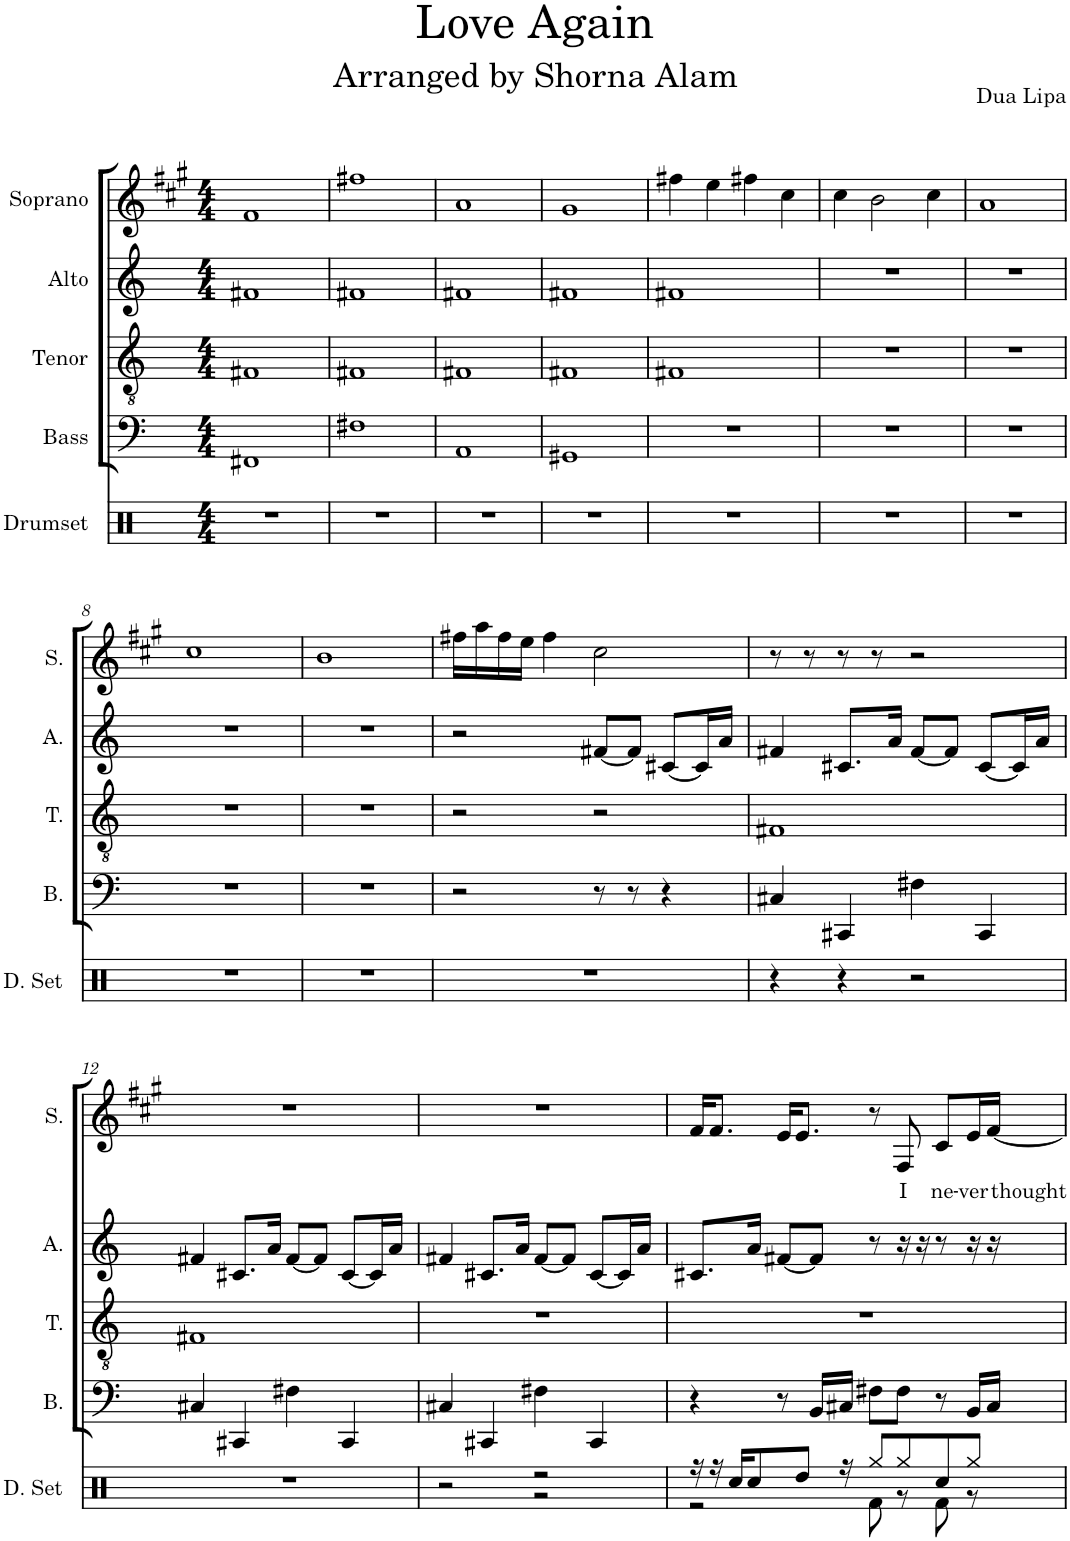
**kern	**kern	**kern	**kern	**kern	**text
*part5	*part4	*part3	*part2	*part1	*part1
*staff5	*staff4	*staff3	*staff2	*staff1	*staff1
*I"Drumset	*I"Bass	*I"Tenor	*I"Alto	*I"Soprano	*
*I'D. Set	*I'B.	*I'T.	*I'A.	*I'S.	*
*clefX	*clefF4	*clefGv2	*clefG2	*clefG2	*
*k[]	*k[]	*k[]	*k[]	*k[f#c#g#]	*
*M4/4	*M4/4	*M4/4	*M4/4	*M4/4	*
=1	=1	=1	=1	=1	=1
1r	1FF#X	1F#X	1f#X	1f#	.
=2	=2	=2	=2	=2	=2
1r	1F#X	1F#X	1f#X	1ff#X	.
=3	=3	=3	=3	=3	=3
1r	1AA	1F#X	1f#X	1a	.
=4	=4	=4	=4	=4	=4
1r	1GG#X	1F#X	1f#X	1g#	.
=5	=5	=5	=5	=5	=5
1r	1r	1F#X	1f#X	4ff#X\	.
.	.	.	.	4ee\	.
.	.	.	.	4ff#X\	.
.	.	.	.	4cc#\	.
=6	=6	=6	=6	=6	=6
1r	1r	1r	1r	4cc#\	.
.	.	.	.	2b\	.
.	.	.	.	4cc#\	.
=7	=7	=7	=7	=7	=7
1r	1r	1r	1r	1a	.
!!LO:LB:g=z
=8	=8	=8	=8	=8	=8
1r	1r	1r	1r	1cc#	.
=9	=9	=9	=9	=9	=9
1r	1r	1r	1r	1b	.
=10	=10	=10	=10	=10	=10
1r	2r	2r	2r	16ff#X\LL	.
.	.	.	.	16aa\	.
.	.	.	.	16ff#\	.
.	.	.	.	16ee\JJ	.
.	.	.	.	4ff#\	.
.	8r	2r	[8f#X/L	2cc#\	.
.	8r	.	8f#/J]	.	.
.	4r	.	[8c#X/L	.	.
.	.	.	16c#/L]	.	.
.	.	.	16a/JJ	.	.
=11	=11	=11	=11	=11	=11
4r	4C#X/	1F#X	4f#X/	8r	.
.	.	.	.	8r	.
4r	4CC#X/	.	8.c#X/L	8r	.
.	.	.	.	8r	.
.	.	.	16a/Jk	.	.
2r	4F#X\	.	[8f#/L	2r	.
.	.	.	8f#/J]	.	.
.	4CC#/	.	[8c#/L	.	.
.	.	.	16c#/L]	.	.
.	.	.	16a/JJ	.	.
!!LO:LB:g=z
=12	=12	=12	=12	=12	=12
1r	4C#X/	1F#X	4f#X/	1r	.
.	4CC#X/	.	8.c#X/L	.	.
.	.	.	16a/Jk	.	.
.	4F#X\	.	[8f#/L	.	.
.	.	.	8f#/J]	.	.
.	4CC#/	.	[8c#/L	.	.
.	.	.	16c#/L]	.	.
.	.	.	16a/JJ	.	.
=13	=13	=13	=13	=13	=13
*^	*	*	*	*	*
2r	2ryy	4C#X/	1r	4f#X/	1r	.
.	.	4CC#X/	.	8.c#X/L	.	.
.	.	.	.	16a/Jk	.	.
2r	2r	4F#X\	.	[8f#/L	.	.
.	.	.	.	8f#/J]	.	.
.	.	4CC#/	.	[8c#/L	.	.
.	.	.	.	16c#/L]	.	.
.	.	.	.	16a/JJ	.	.
=14	=14	=14	=14	=14	=14	=14
16r	2r	4r	1r	8.c#X/L	16f#/KL	.
16r	.	.	.	.	8.f#/J	.
16Rcc/KL	.	.	.	.	.	.
8Rcc/	.	.	.	16a/Jk	.	.
.	.	8r	.	[8f#X/L	16e/KL	.
8Rdd/J	.	.	.	.	8.e/J	.
.	.	16BB/LL	.	8f#/J]	.	.
16r	.	16C#X/JJ	.	.	.	.
8Rgg/L	8Rf\	8F#X\L	.	8r	8r	.
!	!	!	!	!	!	!LO:LY:b
8Rgg/	8r	8F#\J	.	16r	8F#/	I
.	.	.	.	16r	.	.
!	!	!	!	!	!	!LO:LY:b
8Rcc/	8Rf\	8r	.	8r	8c#/L	ne-
!	!	!	!	!	!	!LO:LY:b
8Rgg/J	8r	16BB/LL	.	16r	16e/L	-ver
!	!	!	!	!	!	!LO:LY:b
.	.	16C#/JJ	.	16r	[16f#/JJ	thought
*v	*v	*	*	*	*	*
=	=	=	=	=	=
*-	*-	*-	*-	*-	*-
